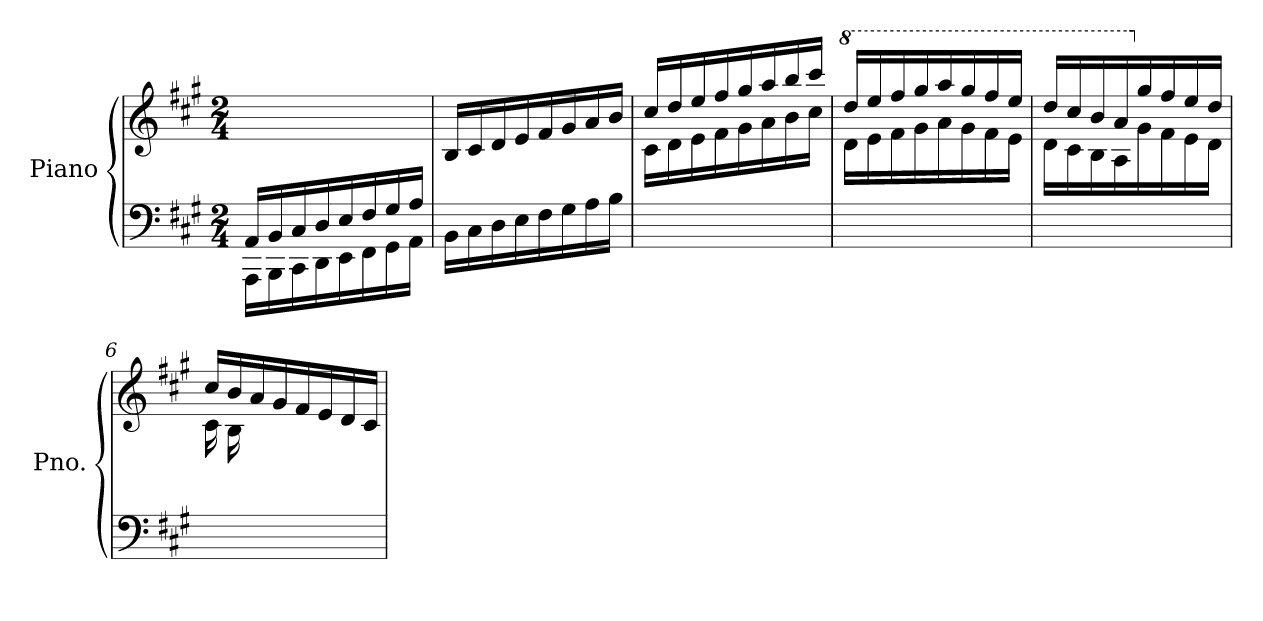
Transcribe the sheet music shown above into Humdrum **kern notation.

**kern	**kern
*part1	*part1
*staff2	*staff1
*I"Piano	*
*I'Pno.	*
!!LO:PB:g=z
*clefF4	*clefG2
*k[f#c#g#]	*k[f#c#g#]
*M2/4	*M2/4
=1	=1
*^	*
16AA/LL	16AAA\LL	2ryy
16BB/	16BBB\	.
16C#/	16CC#\	.
16D/	16DD\	.
16E/	16EE\	.
16F#/	16FF#\	.
16G#/	16GG#\	.
16A/JJ	16AA\JJ	.
*v	*v	*
=2	=2
16BB\LL	16B/LL
16C#\	16c#/
16D\	16d/
16E\	16e/
16F#\	16f#/
16G#\	16g#/
16A\	16a/
16B\JJ	16b/JJ
=3	=3
*	*^
2ryy	16cc#/LL	16c#\LL
.	16dd/	16d\
.	16ee/	16e\
.	16ff#/	16f#\
.	16gg#/	16g#\
.	16aa/	16a\
.	16bb/	16b\
.	16ccc#/JJ	16cc#\JJ
=4	=4	=4
*	*8va	*
*	*8va	*
2ryy	16ddd/LL	16dd\LL
.	16eee/	16ee\
.	16fff#/	16ff#\
.	16ggg#/	16gg#\
.	16aaa/	16aa\
.	16ggg#/	16gg#\
.	16fff#/	16ff#\
.	16eee/JJ	16ee\JJ
=5	=5	=5
2ryy	16ddd/LL	16dd\LL
.	16ccc#/	16cc#\
.	16bb/	16b\
.	16aa/	16a\
*	*X8va	*
*	*X8va	*
.	16gg#/	16g#\
.	16ff#/	16f#\
.	16ee/	16e\
.	16dd/JJ	16d\JJ
!!LO:LB:g=z	!!
=6	=6	=6
8ryy	16cc#/LL	16c#\LL
.	16b/	16B\
16A/	16a/	4.ryy
16G#/	16g#/	.
16F#/	16f#/	.
16E/	16e/	.
16D/	16d/	.
16C#/JJ	16c#/JJ	.
*	*v	*v
=	=
*-	*-
